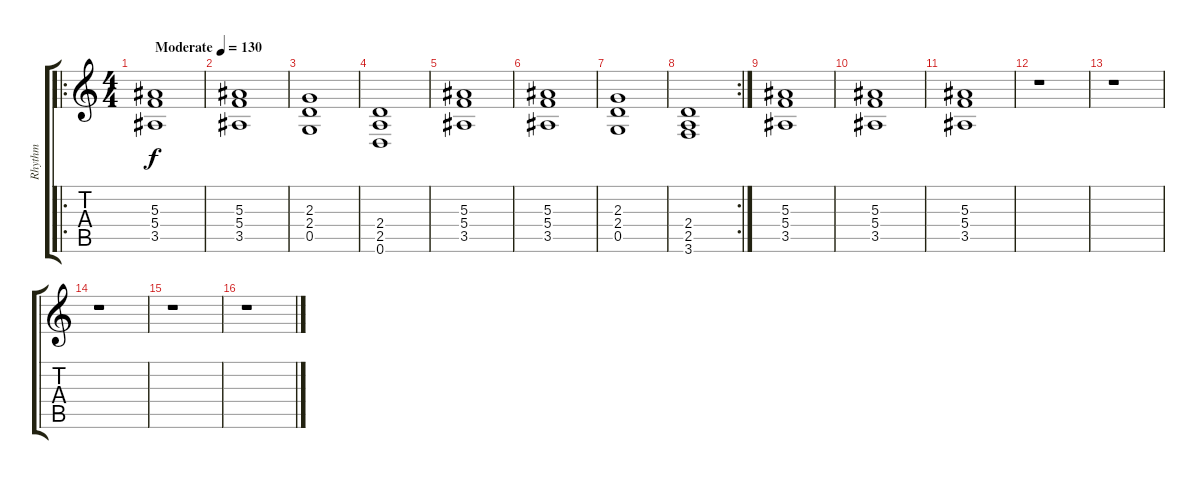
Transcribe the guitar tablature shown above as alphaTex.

\track ("Rhythm" "Rhythm") {instrument distortionguitar}
\staff {score tabs}
\tuning (D4 A3 F3 C3 G2 D2) {hide}
\ro
\ts (4 4)
\tempo (130 "Moderate")
\clef g2
\ks c
(5.3 5.4 3.5).1{dy f instrument distortionguitar} |
(5.3 5.4 3.5).1 |
(2.3 2.4 0.5).1 |
(2.4 2.5 0.6).1 |
(5.3 5.4 3.5).1 |
(5.3 5.4 3.5).1 |
(2.3 2.4 0.5).1 |
\rc 2
(2.4 2.5 3.6).1 |
(5.3 5.4 3.5).1 |
(5.3 5.4 3.5).1 |
(5.3 5.4 3.5).1 |
r.1 |
r.1 |
r.1 |
r.1 |
r.1
